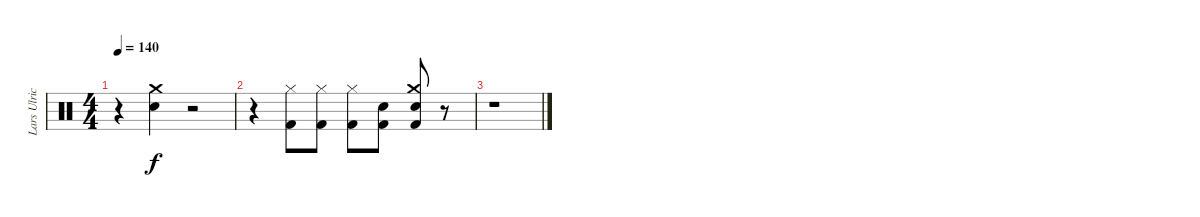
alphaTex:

\track ("Lars Ulrich" "Lars Ulric") {instrument percussion}
\staff {score}
\articulation defaults
\ts (4 4)
\tempo 140
\clef neutral
\ks c
r.4{dy f} ("Snare (hit) 2" "Crash medium (hit)").4 r.2 |
r.4 ("Hi-Hat (closed)" "Kick (hit) 2").8 ("Hi-Hat (closed)" "Kick (hit) 2").8 ("Hi-Hat (closed)" "Kick (hit) 2").8 ("Snare (hit) 2" "Kick (hit) 2").8 ("Kick (hit) 2" "Snare (hit) 2" "Crash medium (hit)").8 r.8 |
r.1
